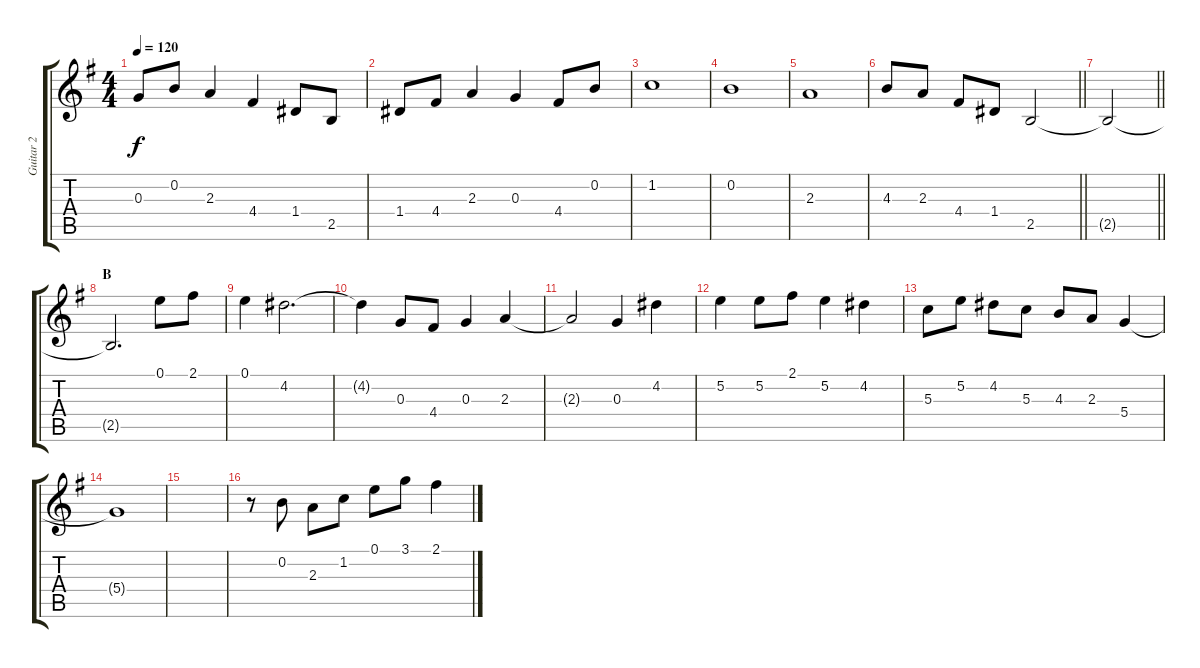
\track ("Guitar 2" "Guitar 2") {instrument acousticguitarnylon}
\staff {score tabs}
\tuning (E4 B3 G3 D3 A2 E2) {hide}
\ts (4 4)
\tempo 120
\clef g2
\ks eminor
0.3.8{dy f} 0.2.8 2.3.4 4.4.4 1.4.8 2.5.8 |
1.4.8 4.4.8 2.3.4 0.3.4 4.4.8 0.2.8 |
1.2.1 |
0.2.1 |
2.3.1 |
\barLineRight lightlight
4.3.8 2.3.8 4.4.8 1.4.8 2.5.2 |
\barLineRight lightlight
2.5{t}.2 |
\section ("" "B")
2.5{t}.2{d} 0.1.8 2.1.8 |
0.1.4 4.2.2{d} |
4.2{t}.4 0.3.8 4.4.8 0.3.4 2.3.4 |
2.3{t}.2 0.3.4 4.2.4 |
5.2.4 5.2.8 2.1.8 5.2.4 4.2.4 |
5.3.8 5.2.8 4.2.8 5.3.8 4.3.8 2.3.8 5.4.4 |
5.4{t}.1 |
|
r.8 0.2.8 2.3.8 1.2.8 0.1.8 3.1.8 2.1.4
